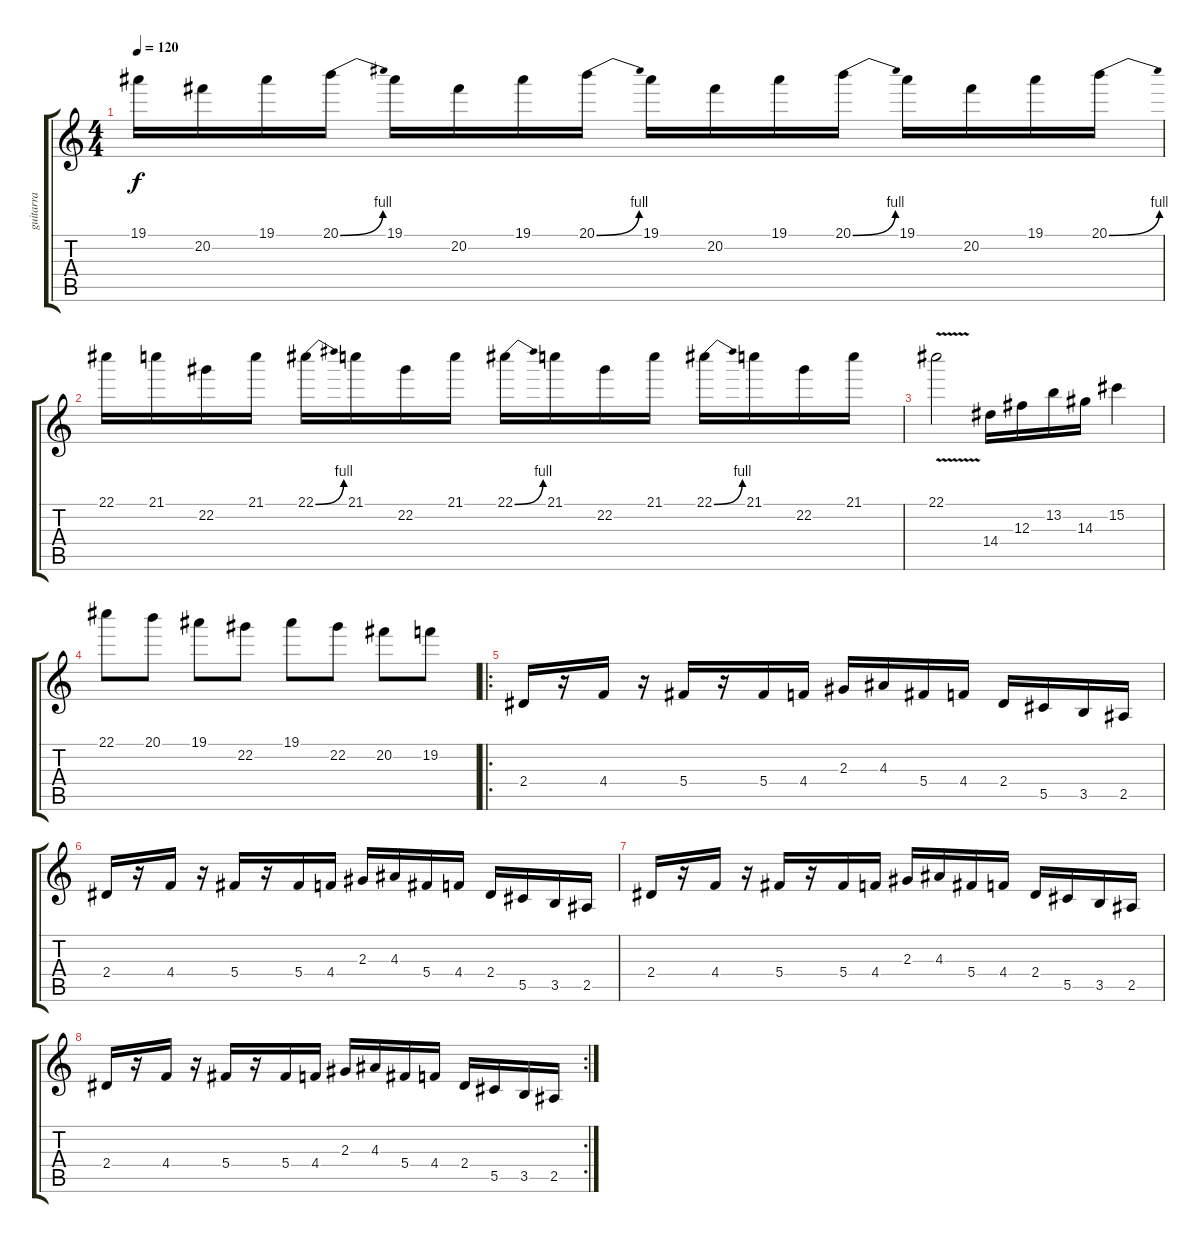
\track ("guitarra" "guitarra") {instrument overdrivenguitar}
\staff {score tabs}
\tuning (Eb4 Bb3 Gb3 Db3 Ab2 Eb2) {hide}
\ts (4 4)
\tempo 120
\clef g2
\ks c
19.1.16{dy f} 20.2.16 19.1.16 20.1{be (bend 0 0 60 4)}.16 19.1.16 20.2.16 19.1.16 20.1{be (bend 0 0 60 4)}.16 19.1.16 20.2.16 19.1.16 20.1{be (bend 0 0 60 4)}.16 19.1.16 20.2.16 19.1.16 20.1{be (bend 0 0 60 4)}.16 |
22.1.16 21.1.16 22.2.16 21.1.16 22.1{be (bend 0 0 60 4)}.16 21.1.16 22.2.16 21.1.16 22.1{be (bend 0 0 60 4)}.16 21.1.16 22.2.16 21.1.16 22.1{be (bend 0 0 60 4)}.16 21.1.16 22.2.16 21.1.16 |
22.1{v}.2 14.4.16 12.3.16 13.2.16 14.3.16 15.2.4 |
22.1.8 20.1.8 19.1.8 22.2.8 19.1.8 22.2.8 20.2.8 19.2.8 |
\ro
2.4.16 r.16 4.4.16 r.16 5.4.16 r.16 5.4.16 4.4.16 2.3.16 4.3.16 5.4.16 4.4.16 2.4.16 5.5.16 3.5.16 2.5.16 |
2.4.16 r.16 4.4.16 r.16 5.4.16 r.16 5.4.16 4.4.16 2.3.16 4.3.16 5.4.16 4.4.16 2.4.16 5.5.16 3.5.16 2.5.16 |
2.4.16 r.16 4.4.16 r.16 5.4.16 r.16 5.4.16 4.4.16 2.3.16 4.3.16 5.4.16 4.4.16 2.4.16 5.5.16 3.5.16 2.5.16 |
\rc 2
2.4.16 r.16 4.4.16 r.16 5.4.16 r.16 5.4.16 4.4.16 2.3.16 4.3.16 5.4.16 4.4.16 2.4.16 5.5.16 3.5.16 2.5.16
